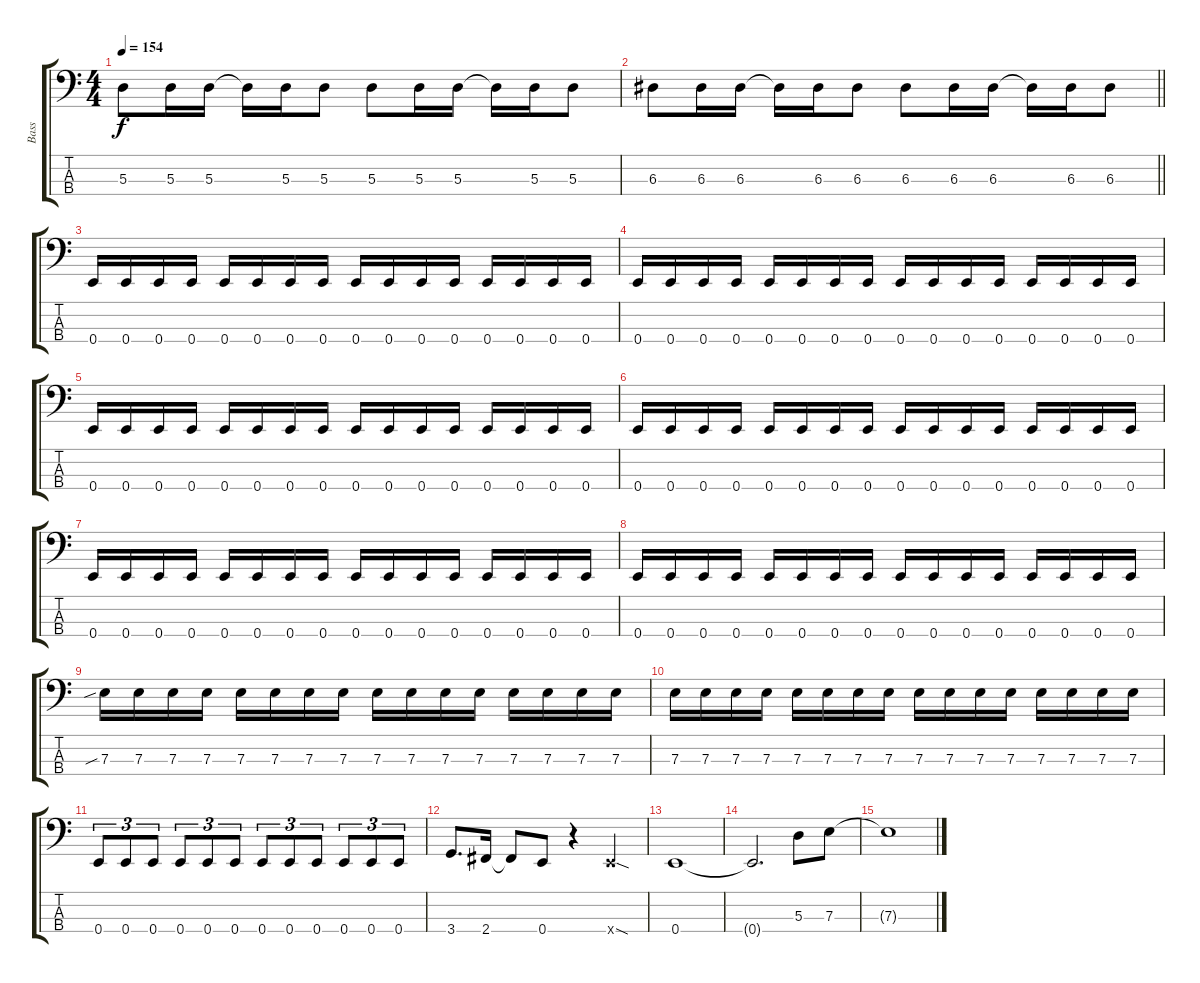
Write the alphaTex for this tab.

\track ("Bass" "Bass") {instrument electricbasspick}
\staff {score tabs}
\tuning (G2 D2 A1 E1) {hide}
\ts (4 4)
\tempo 154
\clef f4
\ks c
5.3.8{dy f} 5.3.16 5.3.16 5.3{t}.16 5.3.16 5.3.8 5.3.8 5.3.16 5.3.16 5.3{t}.16 5.3.16 5.3.8 |
\barLineRight lightlight
6.3.8 6.3.16 6.3.16 6.3{t}.16 6.3.16 6.3.8 6.3.8 6.3.16 6.3.16 6.3{t}.16 6.3.16 6.3.8 |
0.4.16 0.4.16 0.4.16 0.4.16 0.4.16 0.4.16 0.4.16 0.4.16 0.4.16 0.4.16 0.4.16 0.4.16 0.4.16 0.4.16 0.4.16 0.4.16 |
0.4.16 0.4.16 0.4.16 0.4.16 0.4.16 0.4.16 0.4.16 0.4.16 0.4.16 0.4.16 0.4.16 0.4.16 0.4.16 0.4.16 0.4.16 0.4.16 |
0.4.16 0.4.16 0.4.16 0.4.16 0.4.16 0.4.16 0.4.16 0.4.16 0.4.16 0.4.16 0.4.16 0.4.16 0.4.16 0.4.16 0.4.16 0.4.16 |
0.4.16 0.4.16 0.4.16 0.4.16 0.4.16 0.4.16 0.4.16 0.4.16 0.4.16 0.4.16 0.4.16 0.4.16 0.4.16 0.4.16 0.4.16 0.4.16 |
0.4.16 0.4.16 0.4.16 0.4.16 0.4.16 0.4.16 0.4.16 0.4.16 0.4.16 0.4.16 0.4.16 0.4.16 0.4.16 0.4.16 0.4.16 0.4.16 |
0.4.16 0.4.16 0.4.16 0.4.16 0.4.16 0.4.16 0.4.16 0.4.16 0.4.16 0.4.16 0.4.16 0.4.16 0.4.16 0.4.16 0.4.16 0.4.16 |
7.3{sib}.16 7.3.16 7.3.16 7.3.16 7.3.16 7.3.16 7.3.16 7.3.16 7.3.16 7.3.16 7.3.16 7.3.16 7.3.16 7.3.16 7.3.16 7.3.16 |
7.3.16 7.3.16 7.3.16 7.3.16 7.3.16 7.3.16 7.3.16 7.3.16 7.3.16 7.3.16 7.3.16 7.3.16 7.3.16 7.3.16 7.3.16 7.3.16 |
0.4.8{tu (3 2)} 0.4.8{tu (3 2)} 0.4.8{tu (3 2)} 0.4.8{tu (3 2)} 0.4.8{tu (3 2)} 0.4.8{tu (3 2)} 0.4.8{tu (3 2)} 0.4.8{tu (3 2)} 0.4.8{tu (3 2)} 0.4.8{tu (3 2)} 0.4.8{tu (3 2)} 0.4.8{tu (3 2)} |
3.4.8{d} 2.4.16 2.4{t}.8 0.4.8 r.4 0.4{sod x}.4 |
0.4.1 |
0.4{t}.2{d} 5.3.8 7.3.8 |
7.3{t}.1
